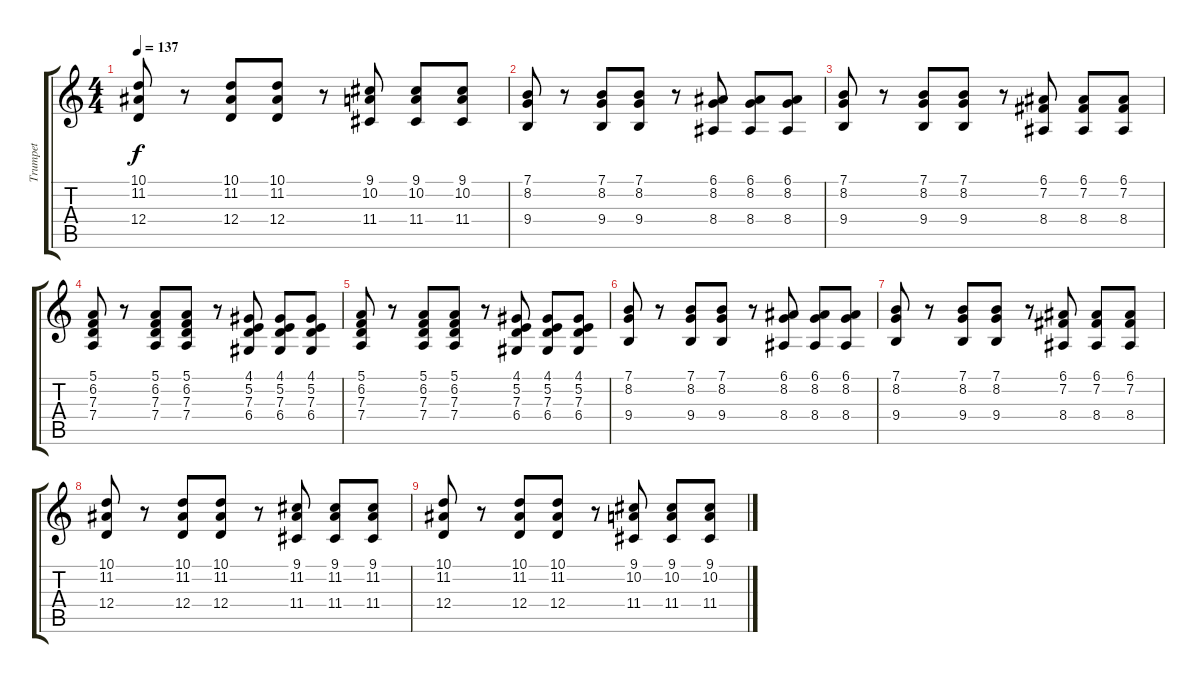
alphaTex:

\track ("Trumpet" "Trumpet") {instrument trumpet}
\staff {score tabs}
\tuning (E4 B3 G3 D3 A2 E2) {hide}
\ts (4 4)
\tempo 137
\clef g2
\ks c
(10.1 11.2 12.4).8{dy f} r.8 (10.1 11.2 12.4).8 (10.1 11.2 12.4).8 r.8 (9.1 10.2 11.4).8 (9.1 10.2 11.4).8 (9.1 10.2 11.4).8 |
(7.1 8.2 9.4).8 r.8 (7.1 8.2 9.4).8 (7.1 8.2 9.4).8 r.8 (6.1 8.2 8.4).8 (6.1 8.2 8.4).8 (6.1 8.2 8.4).8 |
(7.1 8.2 9.4).8 r.8 (7.1 8.2 9.4).8 (7.1 8.2 9.4).8 r.8 (6.1 7.2 8.4).8 (6.1 7.2 8.4).8 (6.1 7.2 8.4).8 |
(5.1 6.2 7.3 7.4).8 r.8 (5.1 6.2 7.3 7.4).8 (5.1 6.2 7.3 7.4).8 r.8 (4.1 5.2 7.3 6.4).8 (4.1 5.2 7.3 6.4).8 (4.1 5.2 7.3 6.4).8 |
(5.1 6.2 7.3 7.4).8 r.8 (5.1 6.2 7.3 7.4).8 (5.1 6.2 7.3 7.4).8 r.8 (4.1 5.2 7.3 6.4).8 (4.1 5.2 7.3 6.4).8 (4.1 5.2 7.3 6.4).8 |
(7.1 8.2 9.4).8 r.8 (7.1 8.2 9.4).8 (7.1 8.2 9.4).8 r.8 (6.1 8.2 8.4).8 (6.1 8.2 8.4).8 (6.1 8.2 8.4).8 |
(7.1 8.2 9.4).8 r.8 (7.1 8.2 9.4).8 (7.1 8.2 9.4).8 r.8 (6.1 7.2 8.4).8 (6.1 7.2 8.4).8 (6.1 7.2 8.4).8 |
(10.1 11.2 12.4).8 r.8 (10.1 11.2 12.4).8 (10.1 11.2 12.4).8 r.8 (9.1 11.2 11.4).8 (9.1 11.2 11.4).8 (9.1 11.2 11.4).8 |
(10.1 11.2 12.4).8 r.8 (10.1 11.2 12.4).8 (10.1 11.2 12.4).8 r.8 (9.1 10.2 11.4).8 (9.1 10.2 11.4).8 (9.1 10.2 11.4).8
